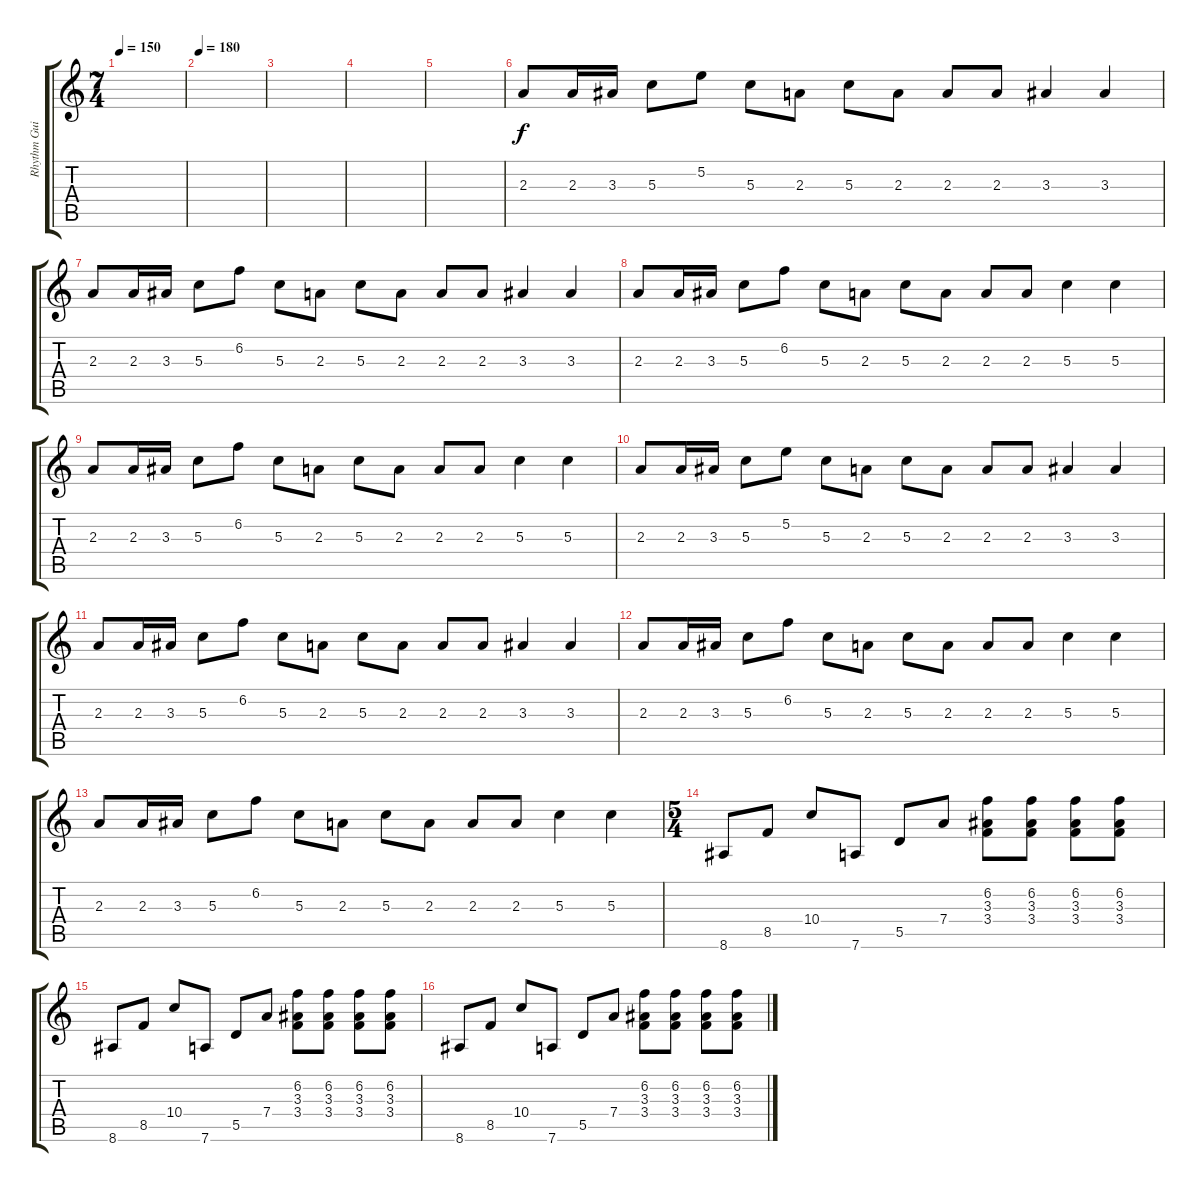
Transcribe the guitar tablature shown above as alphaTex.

\track ("Rhythm Guitar" "Rhythm Gui") {instrument distortionguitar}
\staff {score tabs}
\tuning (E4 B3 G3 D3 A2 D2) {hide}
\ts (7 4)
\tempo 150
\clef g2
\ks c
|
\tempo 180
|
|
|
|
2.3.8 2.3.16 3.3.16 5.3.8 5.2.8 5.3.8 2.3.8 5.3.8 2.3.8 2.3.8 2.3.8 3.3.4 3.3.4 |
2.3.8 2.3.16 3.3.16 5.3.8 6.2.8 5.3.8 2.3.8 5.3.8 2.3.8 2.3.8 2.3.8 3.3.4 3.3.4 |
2.3.8 2.3.16 3.3.16 5.3.8 6.2.8 5.3.8 2.3.8 5.3.8 2.3.8 2.3.8 2.3.8 5.3.4 5.3.4 |
2.3.8 2.3.16 3.3.16 5.3.8 6.2.8 5.3.8 2.3.8 5.3.8 2.3.8 2.3.8 2.3.8 5.3.4 5.3.4 |
2.3.8 2.3.16 3.3.16 5.3.8 5.2.8 5.3.8 2.3.8 5.3.8 2.3.8 2.3.8 2.3.8 3.3.4 3.3.4 |
2.3.8 2.3.16 3.3.16 5.3.8 6.2.8 5.3.8 2.3.8 5.3.8 2.3.8 2.3.8 2.3.8 3.3.4 3.3.4 |
2.3.8 2.3.16 3.3.16 5.3.8 6.2.8 5.3.8 2.3.8 5.3.8 2.3.8 2.3.8 2.3.8 5.3.4 5.3.4 |
2.3.8 2.3.16 3.3.16 5.3.8 6.2.8 5.3.8 2.3.8 5.3.8 2.3.8 2.3.8 2.3.8 5.3.4 5.3.4 |
\ts (5 4)
8.6.8 8.5.8 10.4.8 7.6.8 5.5.8 7.4.8 (6.2 3.3 3.4).8 (6.2 3.3 3.4).8 (6.2 3.3 3.4).8 (6.2 3.3 3.4).8 |
8.6.8 8.5.8 10.4.8 7.6.8 5.5.8 7.4.8 (6.2 3.3 3.4).8 (6.2 3.3 3.4).8 (6.2 3.3 3.4).8 (6.2 3.3 3.4).8 |
8.6.8 8.5.8 10.4.8 7.6.8 5.5.8 7.4.8 (6.2 3.3 3.4).8 (6.2 3.3 3.4).8 (6.2 3.3 3.4).8 (6.2 3.3 3.4).8
